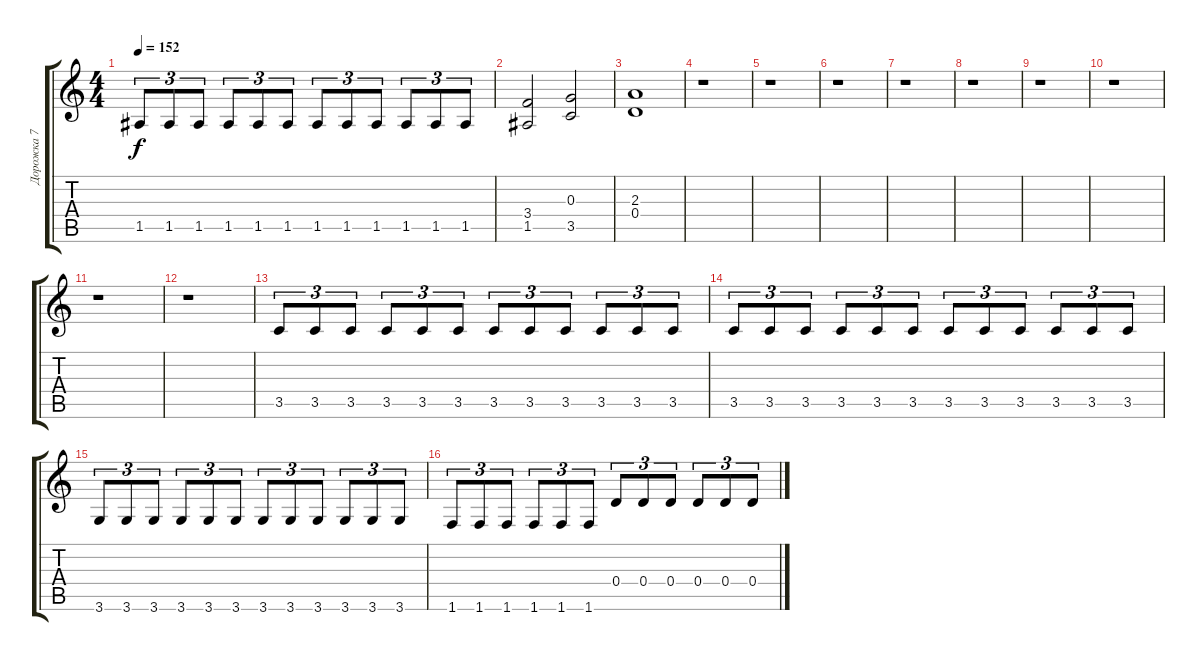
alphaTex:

\track ("Дорожка 7" "Дорожка 7") {instrument distortionguitar}
\staff {score tabs}
\tuning (E4 B3 G3 D3 A2 E2) {hide}
\ts (4 4)
\tempo 152
\clef g2
\ks c
1.5.8{tu (3 2) dy f} 1.5.8{tu (3 2)} 1.5.8{tu (3 2)} 1.5.8{tu (3 2)} 1.5.8{tu (3 2)} 1.5.8{tu (3 2)} 1.5.8{tu (3 2)} 1.5.8{tu (3 2)} 1.5.8{tu (3 2)} 1.5.8{tu (3 2)} 1.5.8{tu (3 2)} 1.5.8{tu (3 2)} |
(3.4 1.5).2 (0.3 3.5).2 |
(2.3 0.4).1 |
r.1 |
r.1 |
r.1 |
r.1 |
r.1 |
r.1 |
r.1 |
r.1 |
r.1 |
3.5.8{tu (3 2)} 3.5.8{tu (3 2)} 3.5.8{tu (3 2)} 3.5.8{tu (3 2)} 3.5.8{tu (3 2)} 3.5.8{tu (3 2)} 3.5.8{tu (3 2)} 3.5.8{tu (3 2)} 3.5.8{tu (3 2)} 3.5.8{tu (3 2)} 3.5.8{tu (3 2)} 3.5.8{tu (3 2)} |
3.5.8{tu (3 2)} 3.5.8{tu (3 2)} 3.5.8{tu (3 2)} 3.5.8{tu (3 2)} 3.5.8{tu (3 2)} 3.5.8{tu (3 2)} 3.5.8{tu (3 2)} 3.5.8{tu (3 2)} 3.5.8{tu (3 2)} 3.5.8{tu (3 2)} 3.5.8{tu (3 2)} 3.5.8{tu (3 2)} |
3.6.8{tu (3 2)} 3.6.8{tu (3 2)} 3.6.8{tu (3 2)} 3.6.8{tu (3 2)} 3.6.8{tu (3 2)} 3.6.8{tu (3 2)} 3.6.8{tu (3 2)} 3.6.8{tu (3 2)} 3.6.8{tu (3 2)} 3.6.8{tu (3 2)} 3.6.8{tu (3 2)} 3.6.8{tu (3 2)} |
1.6.8{tu (3 2)} 1.6.8{tu (3 2)} 1.6.8{tu (3 2)} 1.6.8{tu (3 2)} 1.6.8{tu (3 2)} 1.6.8{tu (3 2)} 0.4.8{tu (3 2)} 0.4.8{tu (3 2)} 0.4.8{tu (3 2)} 0.4.8{tu (3 2)} 0.4.8{tu (3 2)} 0.4.8{tu (3 2)}
